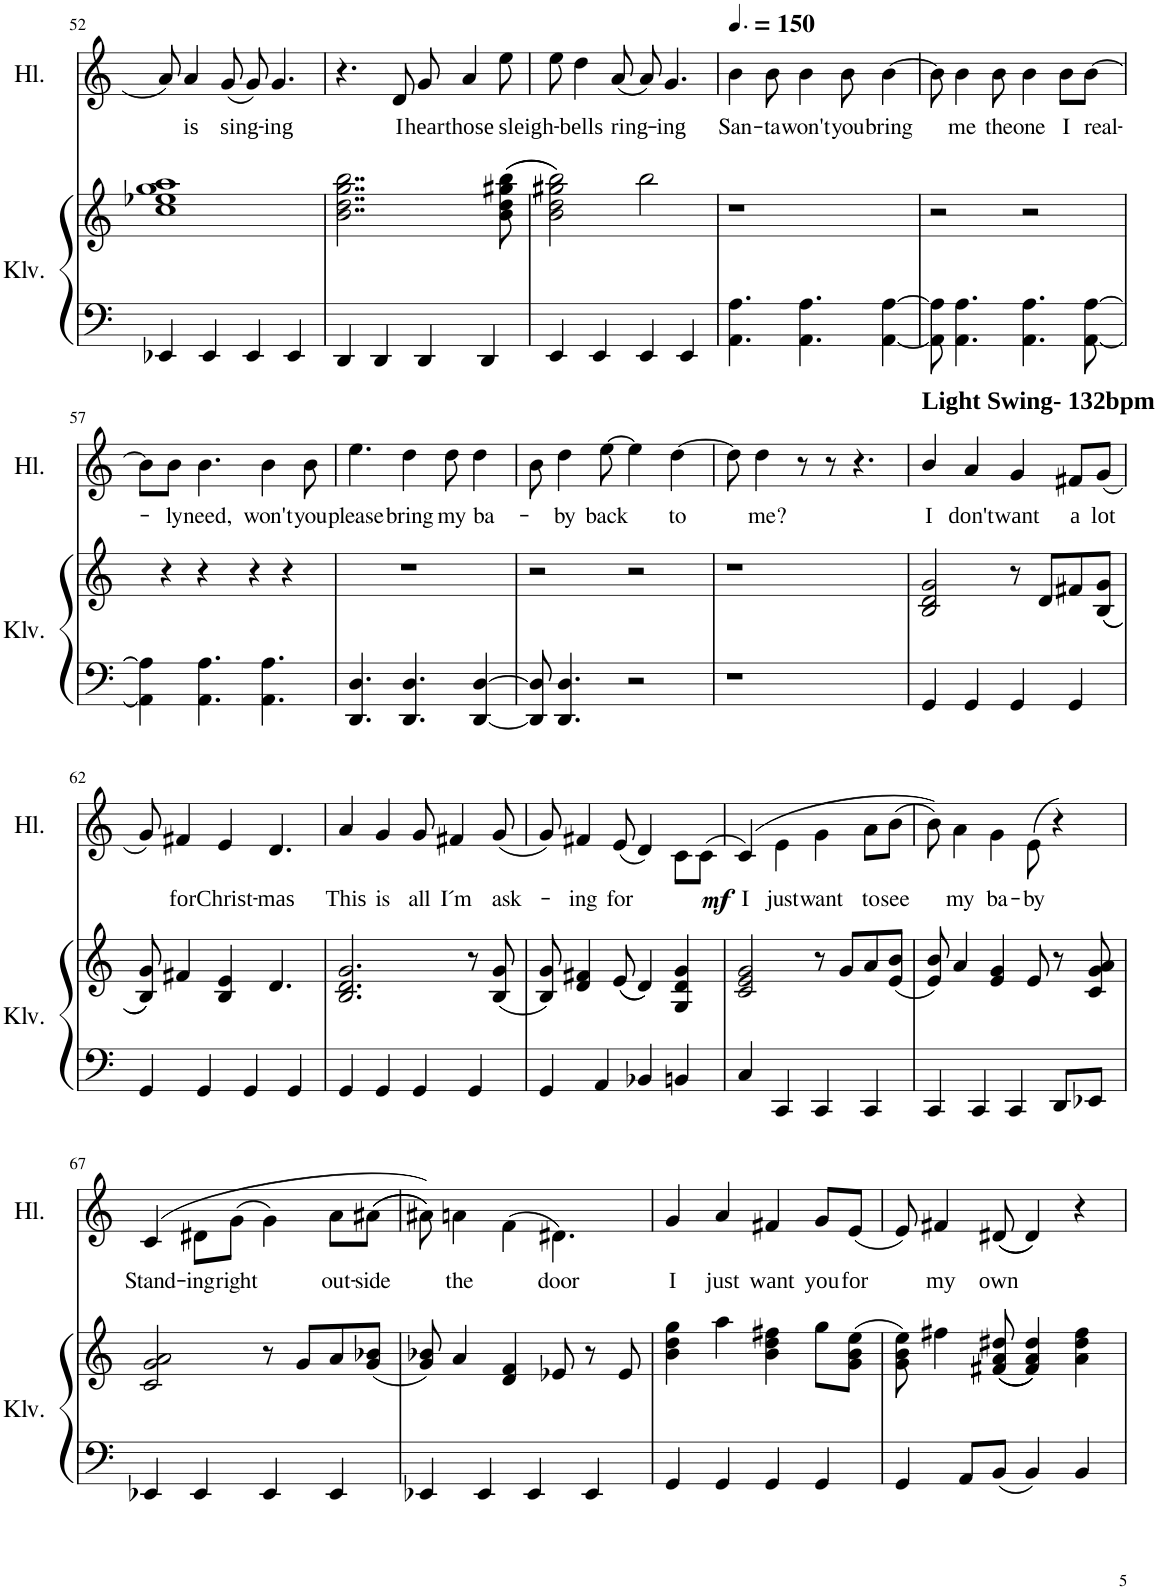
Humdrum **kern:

**kern	**kern	**kern	**text	**dynam
*part2	*part2	*part1	*part1	*part1
*staff3	*staff2	*staff1	*staff1	*staff1
*I"Klavír	*	*I"Hlas	*	*
*I'Klv.	*	*I'Hl.	*	*
!!LO:PB:g=z
*clefF4	*clefG2	*clefG2	*	*
*k[]	*k[]	*k[]	*	*
*M4/4	*M4/4	*M4/4	*	*
=52	=52	=52	=52	=52
4EE-X/	1cc 1ee-X 1gg 1aa	8a/	.	.
!	!	!	!LO:LY:b	!
.	.	4a/	is	.
4EE-/	.	.	.	.
!	!	!	!LO:LY:b	!
.	.	(8g/	sing-	.
4EE-/	.	8g/)	.	.
!	!	!	!LO:LY:b	!
.	.	4.g/	-ing	.
4EE-/	.	.	.	.
=53	=53	=53	=53	=53
4DD/	2..b\ 2..dd\ 2..gg\ 2..bb\	4.r	.	.
4DD/	.	.	.	.
!	!	!	!LO:LY:b	!
.	.	8d/	I	.
!	!	!	!LO:LY:b	!
4DD/	.	8g/	hear	.
!	!	!	!LO:LY:b	!
.	.	4a/	those	.
4DD/	.	.	.	.
!	!	!	!LO:LY:b	!
.	((8b\ 8dd\ 8gg#X\ 8bb\	8ee\	sleigh-	.
=54	=54	=54	=54	=54
4EE/	2b\ 2dd\ 2gg#X\ 2bb\))	8ee\	.	.
!	!	!	!LO:LY:b	!
.	.	4dd\	-bells	.
4EE/	.	.	.	.
!	!	!	!LO:LY:b	!
.	.	(8a/	ring-	.
4EE/	2bb\	8a/)	.	.
!	!	!	!LO:LY:b	!
.	.	4.g/	-ing	.
4EE/	.	.	.	.
=55	=55	=55	=55	=55
*	*	*MM225	*	*
!	!	!	!LO:LY:b	!
4.AA\ 4.A\	1r	4b\	San-	.
!	!	!	!LO:LY:b	!
.	.	8b\	-ta	.
!	!	!	!LO:LY:b	!
4.AA\ 4.A\	.	4b\	won't	.
!	!	!	!LO:LY:b	!
.	.	8b\	you	.
!	!	!	!LO:LY:b	!
[4AA\ [4A\	.	[4b\	bring	.
=56	=56	=56	=56	=56
8AA\] 8A\]	2r	8b\]	.	.
!	!	!	!LO:LY:b	!
4.AA\ 4.A\	.	4b\	me	.
!	!	!	!LO:LY:b	!
.	.	8b\	the	.
!	!	!	!LO:LY:b	!
4.AA\ 4.A\	2r	4b\	one	.
!	!	!	!LO:LY:b	!
.	.	8b\L	I	.
!	!	!	!LO:LY:b	!
[8AA\ [8A\	.	[8b\J	real-	.
!!LO:LB:g=z
=57	=57	=57	=57	=57
4AA\] 4A\]	4r	8b\L]	.	.
!	!	!	!LO:LY:b	!
.	.	8b\J	-ly	.
!	!	!	!LO:LY:b	!
4.AA\ 4.A\	4r	4.b\	need,	.
.	4r	.	.	.
!	!	!	!LO:LY:b	!
4.AA\ 4.A\	.	4b\	won't	.
.	4r	.	.	.
!	!	!	!LO:LY:b	!
.	.	8b\	you	.
=58	=58	=58	=58	=58
!	!	!	!LO:LY:b	!
4.DD/ 4.D/	1r	4.ee\	please	.
!	!	!	!LO:LY:b	!
4.DD/ 4.D/	.	4dd\	bring	.
!	!	!	!LO:LY:b	!
.	.	8dd\	my	.
!	!	!	!LO:LY:b	!
[4DD/ [4D/	.	4dd\	ba-	.
=59	=59	=59	=59	=59
8DD/] 8D/]	2r	8b\	.	.
!	!	!	!LO:LY:b	!
4.DD/ 4.D/	.	4dd\	-by	.
!	!	!	!LO:LY:b	!
.	.	[8ee\	back	.
2r	2r	4ee\]	.	.
!	!	!	!LO:LY:b	!
.	.	[4dd\	to	.
=60	=60	=60	=60	=60
1r	1r	8dd\]	.	.
!	!	!	!LO:LY:b	!
.	.	4dd\	me?	.
.	.	8r	.	.
.	.	8r	.	.
.	.	4.r	.	.
=61	=61	=61	=61	=61
!	!	!LO:TX:a:B:t=Light Swing- 132bpm	!	!
!	!	!	!LO:LY:b	!
4GG/	2B/ 2d/ 2g/	4b/	I	.
!	!	!	!LO:LY:b	!
4GG/	.	4a/	don't	.
!	!	!	!LO:LY:b	!
4GG/	8r	4g/	want	.
.	8d/L	.	.	.
!	!	!	!LO:LY:b	!
4GG/	8f#X/	8f#X/L	a	.
!	!	!	!LO:LY:b	!
.	((8B/ 8g/J	(8g/J	lot	.
!!LO:LB:g=z
=62	=62	=62	=62	=62
4GG/	8B/ 8g/))	8g/)	.	.
!	!	!	!LO:LY:b	!
.	4f#X/	4f#X/	for	.
4GG/	.	.	.	.
!	!	!	!LO:LY:b	!
.	4B/ 4e/	4e/	Christ-	.
4GG/	.	.	.	.
!	!	!	!LO:LY:b	!
.	4.d/	4.d/	-mas	.
4GG/	.	.	.	.
=63	=63	=63	=63	=63
!	!	!	!LO:LY:b	!
4GG/	2.B/ 2.d/ 2.g/	4a/	-This	.
!	!	!	!LO:LY:b	!
4GG/	.	4g/	is	.
!	!	!	!LO:LY:b	!
4GG/	.	8g/	all	.
!	!	!	!LO:LY:b	!
.	.	4f#X/	I´m	.
4GG/	8r	.	.	.
!	!	!	!LO:LY:b	!
.	(8B/ 8g/	(8g/	ask-	.
=64	=64	=64	=64	=64
4GG/	8B/ 8g/)	8g/)	.	.
!	!	!	!LO:LY:b	!
.	4d/ 4f#X/	4f#X/	-ing	.
4AA/	.	.	.	.
!	!	!	!LO:LY:b	!
.	((8e/	(8e/	for	.
4BB-X/	4d/))	4d/)	.	.
4BBn/	4G/ 4d/ 4g/	8c\L	.	.
.	.	(8c\J	.	.
=65	=65	=65	=65	=65
!	!	!	!LO:LY:b	!LO:DY:b
4C/	2c/ 2e/ 2g/	(4c/)	I	mf
!	!	!	!LO:LY:b	!
4CC/	.	4e\	just	.
!	!	!	!LO:LY:b	!
4CC/	8r	4g\	want	.
.	8g/L	.	.	.
!	!	!	!LO:LY:b	!
4CC/	8a/	8a\L	to	.
!	!	!	!LO:LY:b	!
.	(8e/ 8b/J	(8b\J	see	.
=66	=66	=66	=66	=66
4CC/	8e/ 8b/)	8b\))	.	.
!	!	!	!LO:LY:b	!
.	4a/	4a\	my	.
4CC/	.	.	.	.
!	!	!	!LO:LY:b	!
.	4e/ 4g/	4g\	ba-	.
4CC/	.	.	.	.
!	!	!	!LO:LY:b	!
.	8e/	(8e\	-by	.
8DD/L	8r	4r)	.	.
8EE-X/J	8c/ 8g/ 8a/	.	.	.
!!LO:LB:g=z
=67	=67	=67	=67	=67
!	!	!	!LO:LY:b	!
4EE-X/	2c/ 2g/ 2a/	(4c/	Stand-	.
!	!	!	!LO:LY:b	!
4EE-/	.	8d#X\L	ing	.
!	!	!	!LO:LY:b	!
.	.	(8g\J	right	.
4EE-/	8r	4g\)	.	.
.	8g/L	.	.	.
!	!	!	!LO:LY:b	!
4EE-/	8a/	8a\L	out-	.
!	!	!	!LO:LY:b	!
.	(8g/ 8b-X/J	((8a#X\J	-side	.
=68	=68	=68	=68	=68
4EE-X/	8g/ 8b-X/)	8a#X\)))	.	.
!	!	!	!LO:LY:b	!
.	4a/	4an\	the	.
4EE-/	.	.	.	.
.	4d/ 4f/	(4f\	.	.
4EE-/	.	.	.	.
!	!	!	!LO:LY:b	!
.	8e-X/	4.d#X\)	door	.
4EE-/	8r	.	.	.
.	8e-/	.	.	.
=69	=69	=69	=69	=69
!	!	!	!LO:LY:b	!
4GG/	4b\ 4dd\ 4gg\	4g/	I	.
!	!	!	!LO:LY:b	!
4GG/	4aa\	4a/	just	.
!	!	!	!LO:LY:b	!
4GG/	4b\ 4dd\ 4ff#X\	4f#X/	want	.
!	!	!	!LO:LY:b	!
4GG/	8gg\L	8g/L	you	.
!	!	!	!LO:LY:b	!
.	(8g\ 8b\ 8ee\J	(8e/J	for	.
=70	=70	=70	=70	=70
4GG/	8g\ 8b\ 8ee\)	8e/)	.	.
!	!	!	!LO:LY:b	!
.	4ff#X\	4f#X/	my	.
8AA/L	.	.	.	.
!	!	!	!LO:LY:b	!
8BB/J	(((8f#X/ 8a/ 8dd#X/	((8d#X/	own	.
4BB/	4f#/ 4a/ 4dd#/)))	4d#/))	.	.
4BB/	4a\ 4dd#\ 4ff#\	4r	.	.
=	=	=	=	=
*-	*-	*-	*-	*-
